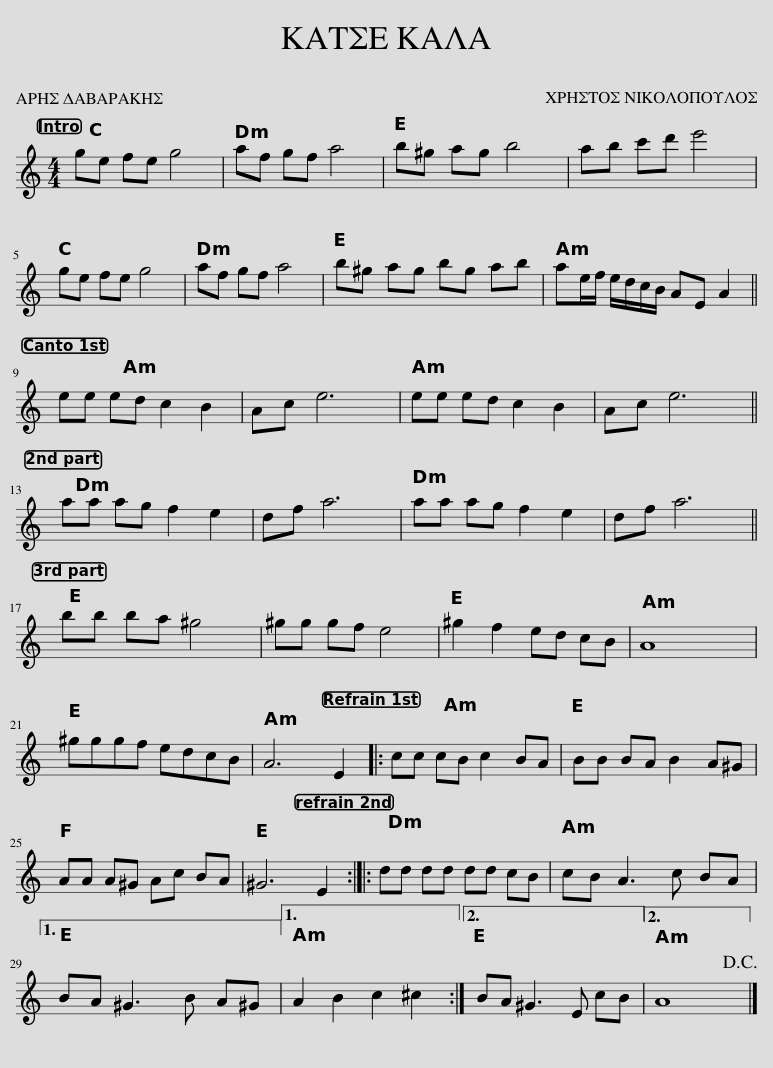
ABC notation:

X:1
L:1/8
M:4/4
I:linebreak $
K:C
V:1 treble
V:1
 ge fe g4 | af gf a4 | b^g ag b4 | ab c'd' e'4 |$ ge fe g4 | %5
 af gf a4 | b^g ag bg ab | ae/f/ e/d/c/B/ AE A2 ||$ ee ed c2 B2 | Ac e6 | %10
 ee ed c2 B2 | Ac e6 ||$ aa ag f2 e2 | df a6 | aa ag f2 e2 | %15
 df a6 ||$ bb ba ^g4 | ^gg gf e4 | ^g2 f2 ed cB | A8 |$ %20
 ^gggf edcB | A6 E2 |: cc cB c2 BA | BB BA B2 A^G |$ AA A^G Ac BA | %25
 ^G6 E2 :: dd dd dd cB | cB A3 c BA |1$ BA ^G3 B A^G ||1 A2 B2 c2 ^c2 :|2 %30
 BA ^G3 E cB ||2 A8!D.C.! |] %32
